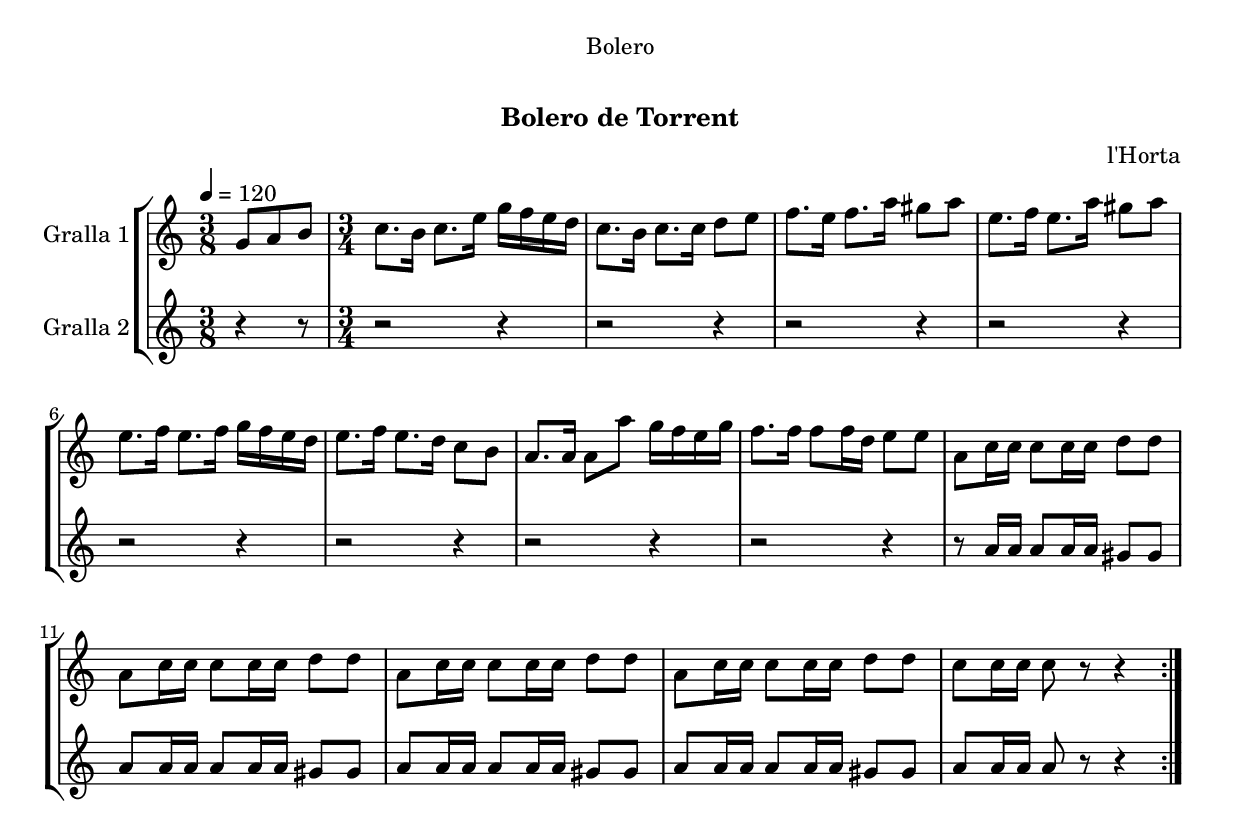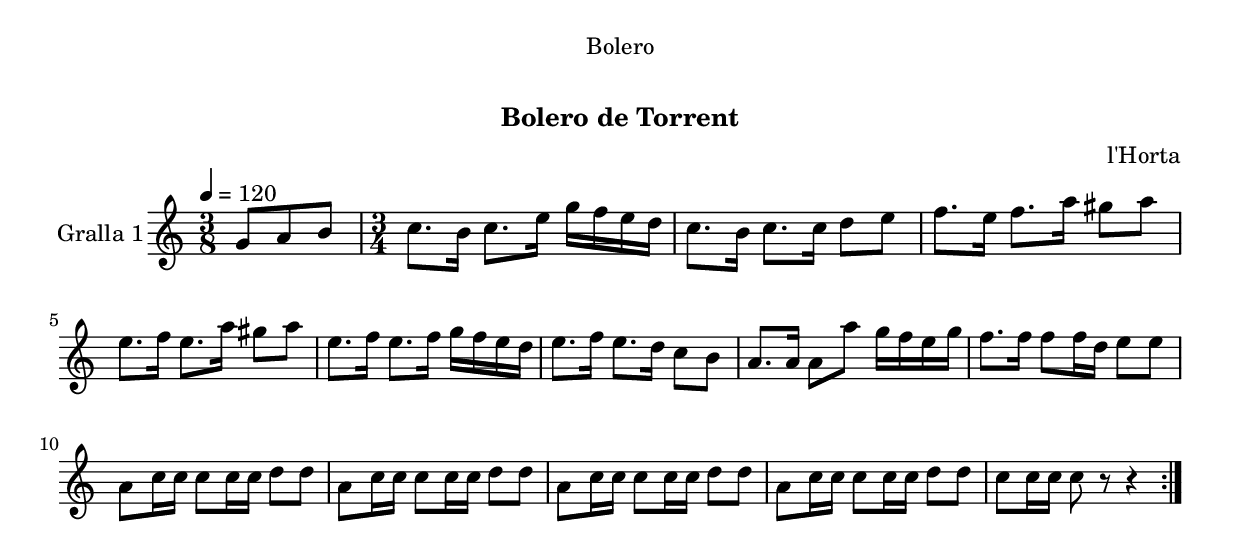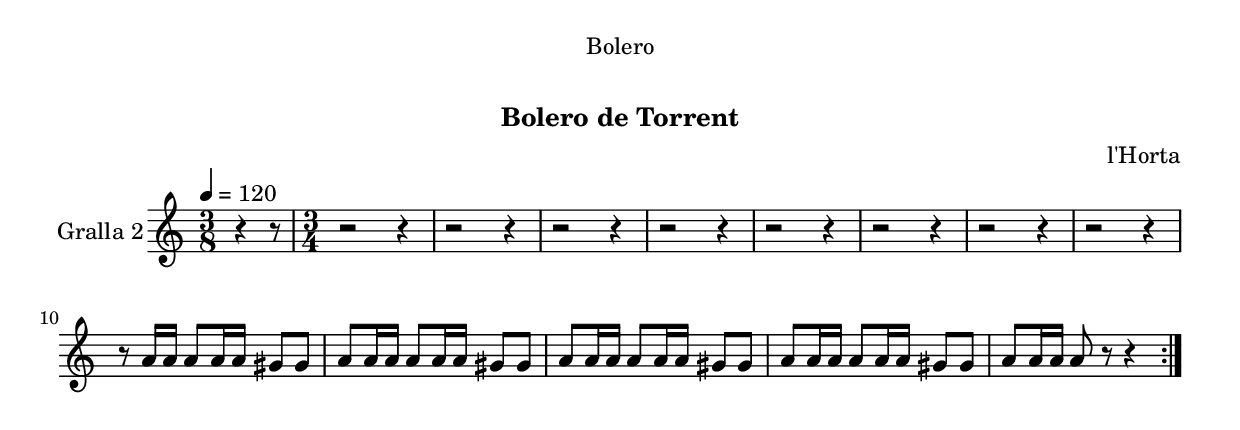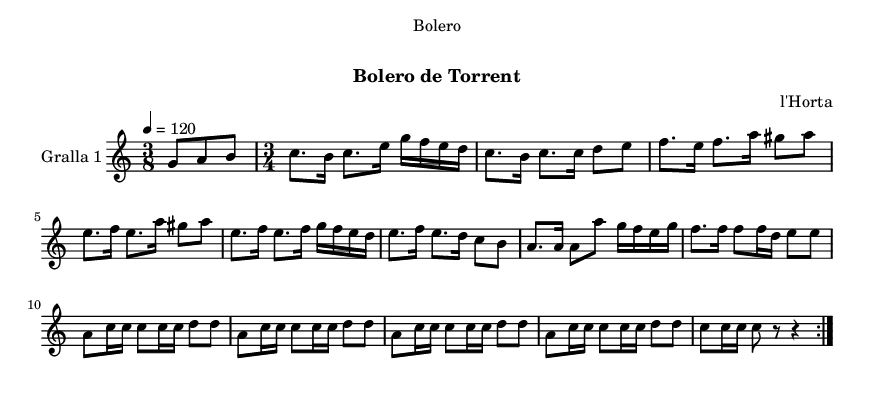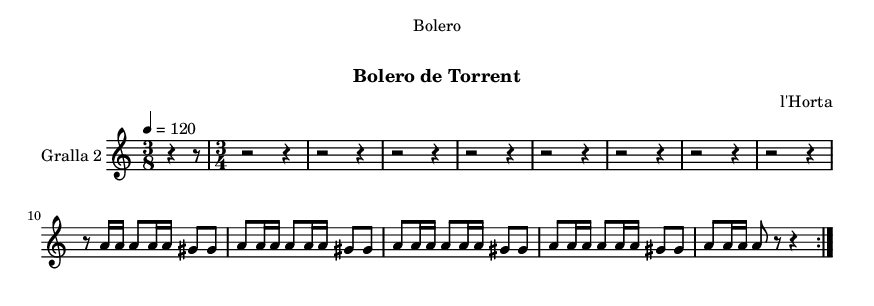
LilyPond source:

\version "2.16.0"

\header {
  dedication="Bolero"
  title="  "
  subtitle="Bolero de Torrent"
  subsubtitle=""
  poet=""
  meter=""
  piece=""
  composer="l'Horta"
  arranger=""
  opus=""
  instrument=""
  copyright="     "
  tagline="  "
}

liniaroAa =
\relative g'
{
  \tempo 4=120
  \clef treble
  \key c \major
  \repeat volta 2 { \time 3/8 g8 a b  |
  \time 3/4   c8. b16 c8. e16 g f e d  |
  c8. b16 c8. c16 d8 e  |
  f8. e16 f8. a16 gis8 a  |
  %05
  e8. f16 e8. a16 gis8 a  |
  e8. f16 e8. f16 g f e d  |
  e8. f16 e8. d16 c8 b  |
  a8. a16 a8 a' g16 f e g  |
  f8. f16 f8 f16 d e8 e  |
  %10
  a,8 c16 c c8 c16 c d8 d  |
  a8 c16 c c8 c16 c d8 d  |
  a8 c16 c c8 c16 c d8 d  |
  a8 c16 c c8 c16 c d8 d  |
  c8 c16 c c8 r r4  | }
}

liniaroAb =
\relative a'
{
  \tempo 4=120
  \clef treble
  \key c \major
  \repeat volta 2 { \time 3/8 r4 r8  |
  \time 3/4   r2 r4  |
  r2 r4  |
  r2 r4  |
  %05
  r2 r4  |
  r2 r4  |
  r2 r4  |
  r2 r4  |
  r2 r4  |
  %10
  r8 a16 a a8 a16 a gis8 gis  |
  a8 a16 a a8 a16 a gis8 gis  |
  a8 a16 a a8 a16 a gis8 gis  |
  a8 a16 a a8 a16 a gis8 gis  |
  a8 a16 a a8 r r4  | }
}

\book {

\paper {
  print-page-number = false
}

\bookpart {
  \score {
    \new StaffGroup {
      \override Score.RehearsalMark #'self-alignment-X = #LEFT
      <<
        \new Staff \with {instrumentName = #"Gralla 1" } \liniaroAa
        \new Staff \with {instrumentName = #"Gralla 2" } \liniaroAb
      >>
    }
    \layout {}
  }\score { \unfoldRepeats
    \new StaffGroup {
      \override Score.RehearsalMark #'self-alignment-X = #LEFT
      <<
        \new Staff \with {instrumentName = #"Gralla 1" } \liniaroAa
        \new Staff \with {instrumentName = #"Gralla 2" } \liniaroAb
      >>
    }
    \midi {}
  }
}

\bookpart {
  \header {}
  \score {
    \new StaffGroup {
      \override Score.RehearsalMark #'self-alignment-X = #LEFT
      <<
        \new Staff \with {instrumentName = #"Gralla 1" } \liniaroAa
      >>
    }
    \layout {}
  }\score { \unfoldRepeats
    \new StaffGroup {
      \override Score.RehearsalMark #'self-alignment-X = #LEFT
      <<
        \new Staff \with {instrumentName = #"Gralla 1" } \liniaroAa
      >>
    }
    \midi {}
  }
}

\bookpart {
  \header {}
  \score {
    \new StaffGroup {
      \override Score.RehearsalMark #'self-alignment-X = #LEFT
      <<
        \new Staff \with {instrumentName = #"Gralla 2" } \liniaroAb
      >>
    }
    \layout {}
  }\score { \unfoldRepeats
    \new StaffGroup {
      \override Score.RehearsalMark #'self-alignment-X = #LEFT
      <<
        \new Staff \with {instrumentName = #"Gralla 2" } \liniaroAb
      >>
    }
    \midi {}
  }
}

}

\book {

\paper {
  print-page-number = false
  #(set-paper-size "a6landscape")
  #(layout-set-staff-size 14)
}

\bookpart {
  \header {}
  \score {
    \new StaffGroup {
      \override Score.RehearsalMark #'self-alignment-X = #LEFT
      <<
        \new Staff \with {instrumentName = #"Gralla 1" } \liniaroAa
      >>
    }
    \layout {}
  }
}

\bookpart {
  \header {}
  \score {
    \new StaffGroup {
      \override Score.RehearsalMark #'self-alignment-X = #LEFT
      <<
        \new Staff \with {instrumentName = #"Gralla 2" } \liniaroAb
      >>
    }
    \layout {}
  }
}

}

